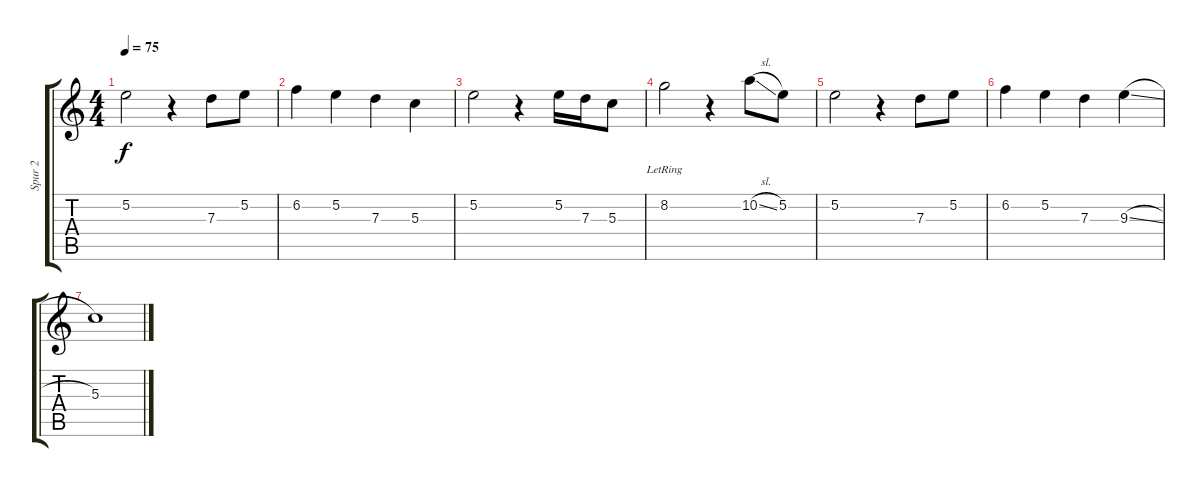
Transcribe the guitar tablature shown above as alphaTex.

\track ("Spur 2" "Spur 2") {instrument distortionguitar}
\staff {score tabs}
\tuning (E4 B3 G3 D3 A2 E2) {hide}
\ts (4 4)
\tempo 75
\clef g2
\ks c
5.2.2{dy f} r.4 7.3.8 5.2.8 |
6.2.4 5.2.4 7.3.4 5.3.4 |
5.2.2 r.4 5.2.16 7.3.16 5.3.8 |
8.2{lr}.2 r.4 10.2{sl}.8 5.2.8 |
5.2.2 r.4 7.3.8 5.2.8 |
6.2.4 5.2.4 7.3.4 9.3{sl}.4 |
5.3.1
